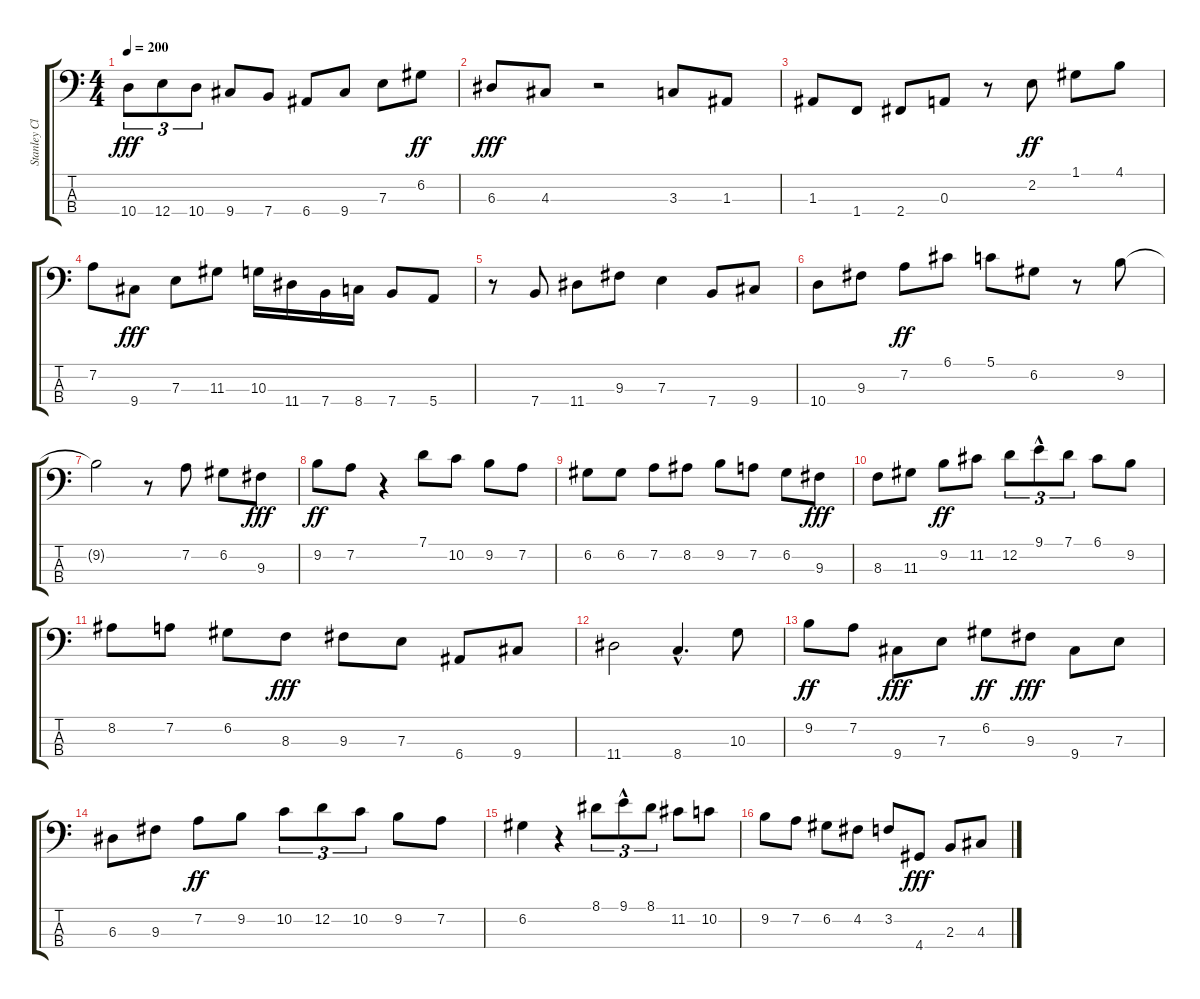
\track ("Stanley Clarke" "Stanley Cl") {instrument slapbass1}
\staff {score tabs}
\tuning (G2 D2 A1 E1) {hide}
\ts (4 4)
\tempo 200
\clef f4
\ks c
10.4.8{tu (3 2) dy fff} 12.4.8{tu (3 2)} 10.4.8{tu (3 2)} 9.4.8 7.4.8 6.4.8 9.4.8 7.3.8 6.2.8{dy ff} |
6.3.8{dy fff} 4.3.8 r.2 3.3.8 1.3.8 |
1.3.8 1.4.8 2.4.8 0.3.8 r.8 2.2.8{dy ff} 1.1.8 4.1.8 |
7.2.8 9.4.8{dy fff} 7.3.8 11.3.8 10.3.16 11.4.16 7.4.16 8.4.16 7.4.8 5.4.8 |
r.8 7.4.8 11.4.8 9.3.8 7.3.4 7.4.8 9.4.8 |
10.4.8 9.3.8 7.2.8{dy ff} 6.1.8 5.1.8 6.2.8 r.8 9.2.8 |
9.2{t}.2 r.8 7.2.8 6.2.8 9.3.8{dy fff} |
9.2.8{dy ff} 7.2.8 r.4 7.1.8 10.2.8 9.2.8 7.2.8 |
6.2.8 6.2.8 7.2.8 8.2.8 9.2.8 7.2.8 6.2.8 9.3.8{dy fff} |
8.3.8 11.3.8 9.2.8{dy ff} 11.2.8 12.2.8{tu (3 2)} 9.1{hac}.8{tu (3 2)} 7.1.8{tu (3 2)} 6.1.8 9.2.8 |
8.2.8 7.2.8 6.2.8 8.3.8{dy fff} 9.3.8 7.3.8 6.4.8 9.4.8 |
11.4.2 8.4{hac}.4{d} 10.3.8 |
9.2.8{dy ff} 7.2.8 9.4.8{dy fff} 7.3.8 6.2.8{dy ff} 9.3.8{dy fff} 9.4.8 7.3.8 |
6.3.8 9.3.8 7.2.8{dy ff} 9.2.8 10.2.8{tu (3 2)} 12.2.8{tu (3 2)} 10.2.8{tu (3 2)} 9.2.8 7.2.8 |
6.2.4 r.4 8.1.8{tu (3 2)} 9.1{hac}.8{tu (3 2)} 8.1.8{tu (3 2)} 11.2.8 10.2.8 |
9.2.8 7.2.8 6.2.8 4.2.8 3.2.8 4.4.8{dy fff} 2.3.8 4.3.8
